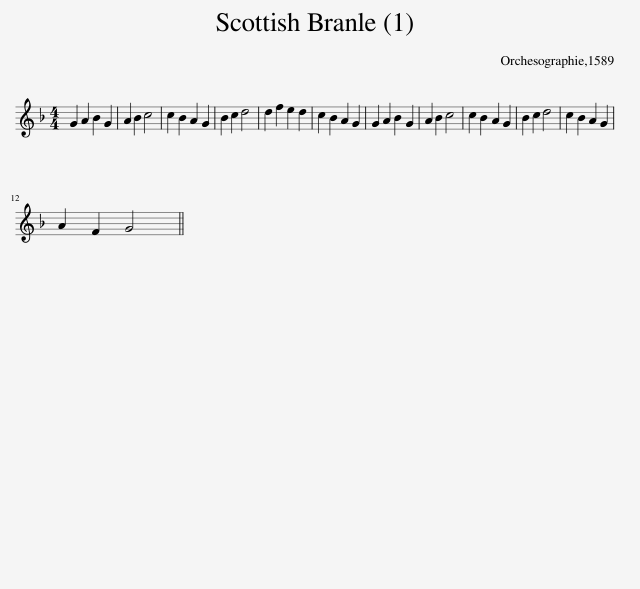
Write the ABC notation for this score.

X:1
L:1/8
M:4/4
I:linebreak $
K:F
V:1 treble
V:1
 G2 A2 B2 G2 | A2 B2 c4 | c2 B2 A2 G2 | B2 c2 d4 | d2 f2 e2 d2 | %5
 c2 B2 A2 G2 | G2 A2 B2 G2 | A2 B2 c4 | c2 B2 A2 G2 | B2 c2 d4 | %10
 c2 B2 A2 G2 |$ A2 F2 G4 || %12
